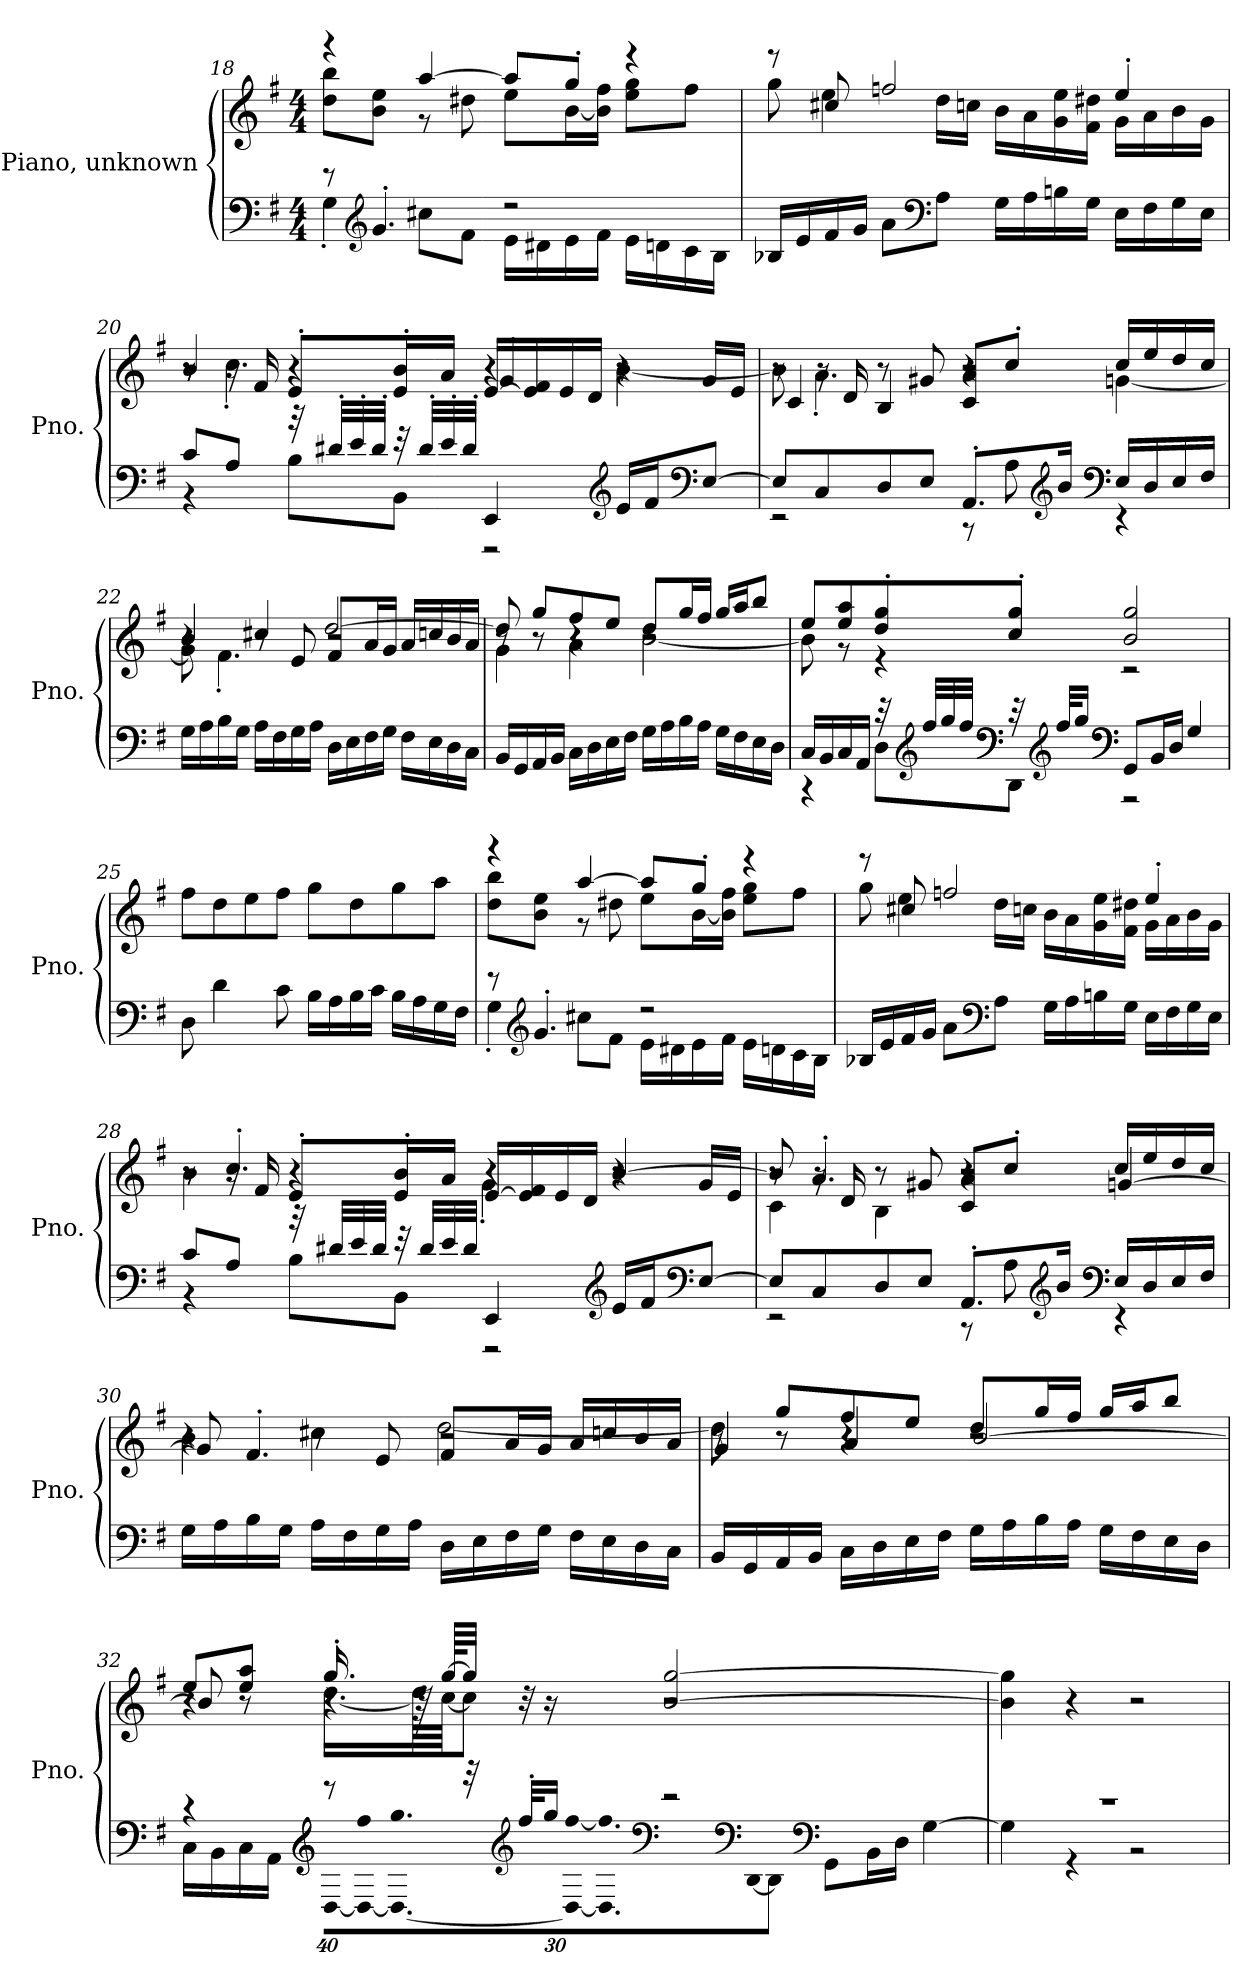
**kern	**kern
*part1	*part1
*staff2	*staff1
*I"Piano, unknown	*
*I'Pno.	*
*clefF4	*clefG2
*k[f#]	*k[f#]
*M4/4	*M4/4
=18	=18
*^	*^
8r	4G'\	4r	8dd\ 8bb\L
*clefG2	*	*	*
4.g'/	.	.	8b\ 8ee\J
.	8cc#X\L	[4aa/	8r
.	8f#\J	.	8dd#X\
2r	16e\LL	8aa/L]	8ee\L
.	16d#X\	.	.
.	16e\	8gg'/J	[16b\L
.	16f#\JJ	.	16b\] 16ff#\JJ
.	16e\LL	4r	8ee\ 8gg\L
.	16dn\	.	.
.	16c\	.	8ff#\J
.	16B\JJ	.	.
*v	*v	*	*
!!LO:LB:g=z	!!
=19	=19	=19
16B-X/LL	8r	8gg\
16e/	.	.
16f#/	8cc#X/	4ee\
16g/JJ	.	.
8a\L	2ffn/	.
*clefF4	*	*
8A\J	.	16dd\LL
.	.	16ccn\JJ
16G\LL	.	16b\LL
16A\	.	16a\
16Bn\	.	16g\ 16ee\
16G\JJ	.	16f#\ 16dd#X\JJ
16E\LL	4ee'/	16g\LL
16F#\	.	16a\
16G\	.	16b\
16E\JJ	.	16g\JJ
=20	=20	=20
*^	*	*^
8c/L	4r	8r	8r	4b/
8A/J	.	16r	4.cc'\	.
.	.	16f#/	.	.
32r	8B\L	8e'/L	.	4r
32d#X'/LLL	.	.	.	.
32e'/	.	.	.	.
32d#'/JJJ	.	.	.	.
32r	8BB\J	16e/' 16b/'L	.	.
32d#'/LLL	.	.	.	.
32e'/	.	16a/JJ	.	.
32d#'/JJJ	.	.	.	.
4EE/	2r	[16e/LL	4r	4g'/
.	.	16e/] 16f#/	.	.
.	.	16e/	.	.
.	.	16d/JJ	.	.
*clefG2	*	*	*	*
16e/LL	.	8r	[4b\	4r
16f#/J	.	.	.	.
*clefF4	*	*	*	*
[8E/J	.	16g/LL	.	.
.	.	16e/JJ	.	.
!!LO:LB:g=z	!!	!!
=21	=21	=21	=21	=21
8E/L]	2r	8r	8b\]	4c/
8C/	.	16r	4.a'\	.
.	.	16d/	.	.
8D/	.	8r	.	4B/
8E/J	.	8g#X/	.	.
8.AA'/L	8r	8c/ 8a/L	4r	2r
.	8A\	8cc'/J	.	.
*clefG2	*	*	*	*
16b/Jk	.	.	.	.
*clefF4	*	*	*	*
16E/LL	4r	16cc/LL	[4gn\	.
16D/	.	16ee/	.	.
16E/	.	16dd/	.	.
16F#/JJ	.	16cc/JJ	.	.
*v	*v	*	*	*
=22	=22	=22	=22
16G\LL	4r	8g\]	4b/
16A\	.	.	.
16B\	.	4.f#'\	.
16G\JJ	.	.	.
16A\LL	8r	.	4cc#X/
16F#\	.	.	.
16G\	8e/	.	.
16A\JJ	.	.	.
16D\LL	8f#/L	2r	[2dd/
16E\	.	.	.
16F#\	16a/L	.	.
16G\JJ	16g/JJ	.	.
16F#\LL	16a/LL	.	.
16E\	16ccn/	.	.
16D\	16b/	.	.
16C\JJ	16a/JJ	.	.
!!LO:LB:g=z	!!	!!
=23	=23	=23	=23
16BB/LL	8r	4g\	8dd/]
16GG/	.	.	.
16AA/	8gg/L	.	8r
16BB/JJ	.	.	.
16C\LL	8ff#/	4a\	4r
16D\	.	.	.
16E\	8ee/J	.	.
16F#\JJ	.	.	.
16G\LL	8dd/L	[2b\	2r
16A\	.	.	.
16B\	16gg/L	.	.
16A\JJ	16ff#/JJ	.	.
16G\LL	16gg/LL	.	.
16F#\	16aa/J	.	.
16E\	8bb/J	.	.
16D\JJ	.	.	.
*	*	*v	*v
=24	=24	=24
*^	*	*
16C/LL	4r	8ee/L	8b\]
16BB/	.	.	.
16C/	.	8ee/ 8aa/	8r
16AA/JJ	.	.	.
32r	8D\L	8dd/' 8gg/'	4r
*clefG2	*	*	*
32ff#/LLL	.	.	.
32gg/	.	.	.
32ff#/JJJ	.	.	.
*clefF4	*	*	*
32r	8DD\J	8cc/' 8gg/'J	.
*clefG2	*	*	*
32ff#/KLL	.	.	.
16gg/JJ	.	.	.
*clefF4	*	*	*
8GG/L	2r	2b/ 2gg/	2r
16BB/L	.	.	.
16D/JJ	.	.	.
4G/	.	.	.
*v	*v	*	*
*	*v	*v
!!LO:LB:g=z
=25	=25
8D\	8ff#\L
4d\	8dd\
.	8ee\
8c\	8ff#\J
16B\LL	8gg\L
16A\	.
16B\	8dd\
16c\JJ	.
16B\LL	8gg\
16A\	.
16G\	8aa\J
16F#\JJ	.
=26	=26
*^	*^
8r	4G'\	4r	8dd\ 8bb\L
*clefG2	*	*	*
4.g'/	.	.	8b\ 8ee\J
.	8cc#X\L	[4aa/	8r
.	8f#\J	.	8dd#X\
2r	16e\LL	8aa/L]	8ee\L
.	16d#X\	.	.
.	16e\	8gg'/J	[16b\L
.	16f#\JJ	.	16b\] 16ff#\JJ
.	16e\LL	4r	8ee\ 8gg\L
.	16dn\	.	.
.	16c\	.	8ff#\J
.	16B\JJ	.	.
*v	*v	*	*
!!LO:LB:g=z	!!
=27	=27	=27
16B-X/LL	8r	8gg\
16e/	.	.
16f#/	8cc#X/	4ee\
16g/JJ	.	.
8a\L	2ffn/	.
*clefF4	*	*
8A\J	.	16dd\LL
.	.	16ccn\JJ
16G\LL	.	16b\LL
16A\	.	16a\
16Bn\	.	16g\ 16ee\
16G\JJ	.	16f#\ 16dd#X\JJ
16E\LL	4ee'/	16g\LL
16F#\	.	16a\
16G\	.	16b\
16E\JJ	.	16g\JJ
!!LO:PB:g=z
=28	=28	=28
*^	*	*^
8c/L	4r	8r	4b\	8r
8A/J	.	16r	.	4.cc'/
.	.	16f#/	.	.
32r	8B\L	8e'/L	4r	.
32d#X/LLL	.	.	.	.
32e/	.	.	.	.
32d#/JJJ	.	.	.	.
32r	8BB\J	16e/' 16b/'L	.	.
32d#/LLL	.	.	.	.
32e/	.	16a/JJ	.	.
32d#/JJJ	.	.	.	.
4EE/	2r	[16e/LL	4g'\	4r
.	.	16e/] 16f#/	.	.
.	.	16e/	.	.
.	.	16d/JJ	.	.
*clefG2	*	*	*	*
16e/LL	.	8r	4r	[4b/
16f#/J	.	.	.	.
*clefF4	*	*	*	*
[8E/J	.	16g/LL	.	.
.	.	16e/JJ	.	.
=29	=29	=29	=29	=29
8E/L]	2r	8r	4c\	8b/]
8C/	.	16r	.	4.a'/
.	.	16d/	.	.
8D/	.	8r	4B\	.
8E/J	.	8g#X/	.	.
8.AA'/L	8r	8c/ 8a/L	2r	4r
.	8A\	8cc'/J	.	.
*clefG2	*	*	*	*
16b/Jk	.	.	.	.
*clefF4	*	*	*	*
16E/LL	4r	16cc/LL	.	[4gn/
16D/	.	16ee/	.	.
16E/	.	16dd/	.	.
16F#/JJ	.	16cc/JJ	.	.
*v	*v	*	*	*
!!LO:LB:g=z	!!	!!
=30	=30	=30	=30
16G\LL	4r	4b\	8g/]
16A\	.	.	.
16B\	.	.	4.f#'/
16G\JJ	.	.	.
16A\LL	8r	4cc#X\	.
16F#\	.	.	.
16G\	8e/	.	.
16A\JJ	.	.	.
16D\LL	8f#/L	[2dd\	2r
16E\	.	.	.
16F#\	16a/L	.	.
16G\JJ	16g/JJ	.	.
16F#\LL	16a/LL	.	.
16E\	16ccn/	.	.
16D\	16b/	.	.
16C\JJ	16a/JJ	.	.
=31	=31	=31	=31
16BB/LL	8r	8dd\]	4g/
16GG/	.	.	.
16AA/	8gg/L	8r	.
16BB/JJ	.	.	.
16C\LL	8ff#/	4r	4a/
16D\	.	.	.
16E\	8ee/J	.	.
16F#\JJ	.	.	.
16G\LL	8dd/L	2r	[2b/
16A\	.	.	.
16B\	16gg/L	.	.
16A\JJ	16ff#/JJ	.	.
16G\LL	16gg/LL	.	.
16F#\	16aa/J	.	.
16E\	8bb/J	.	.
16D\JJ	.	.	.
!!LO:LB:g=z	!!	!!
=32	=32	=32	=32
*^	*	*	*
4r	16C\LL	8ee/L	4r	8b/]
.	16BB\	.	.	.
.	16C\	8ee/ 8aa/J	.	8r
.	16AA\JJ	.	.	.
*clefG2	*	*	*	*
*	*Xbrackettup	*	*	*
!	!LO:N:vis=32	!	!	!
8r	[640%23D\LLL	16.gg'/	[16.dd\LL	4r
!	!LO:N:vis=64	!	!	!
.	960%17D\_ 960%17ff#\L	.	.	.
!	!LO:N:vis=64.	!	!	!
.	640%17D\_ 640%17gg\	.	.	.
!	!LO:N:vis=256	!	!	!
.	1920%17D\_ [1920%17ff#\K	.	.	.
!	!LO:N:vis=64.	!	!	!
.	640%17D\] 640%17ff#\]	.	.	.
.	.	64r	64dd\LL]	.
.	.	[64gg/KLLL	[64cc\JJJ	.
.	1920ryy	.	.	.
*clefF4	*	*	*	*
!	!LO:N:vis=256	!	!	!
.	[1920%17DD\JJJK	.	.	.
32r	8DD\J]	32gg/JJJ]	8cc\J]	.
*clefG2	*	*	*	*
32ff#'/KLL	.	32r	.	.
16gg/JJ	.	16r	.	.
*clefF4	*	*	*	*
2r	8GG\L	[2b/ [2gg/	2r	2r
.	16BB\L	.	.	.
.	16D\JJ	.	.	.
.	[4G\	.	.	.
*	*	*v	*v	*v
=33	=33	=33
1r	4G\]	4b\] 4gg\]
.	4r	4r
.	2r	2r
*v	*v	*
=	=
*-	*-
